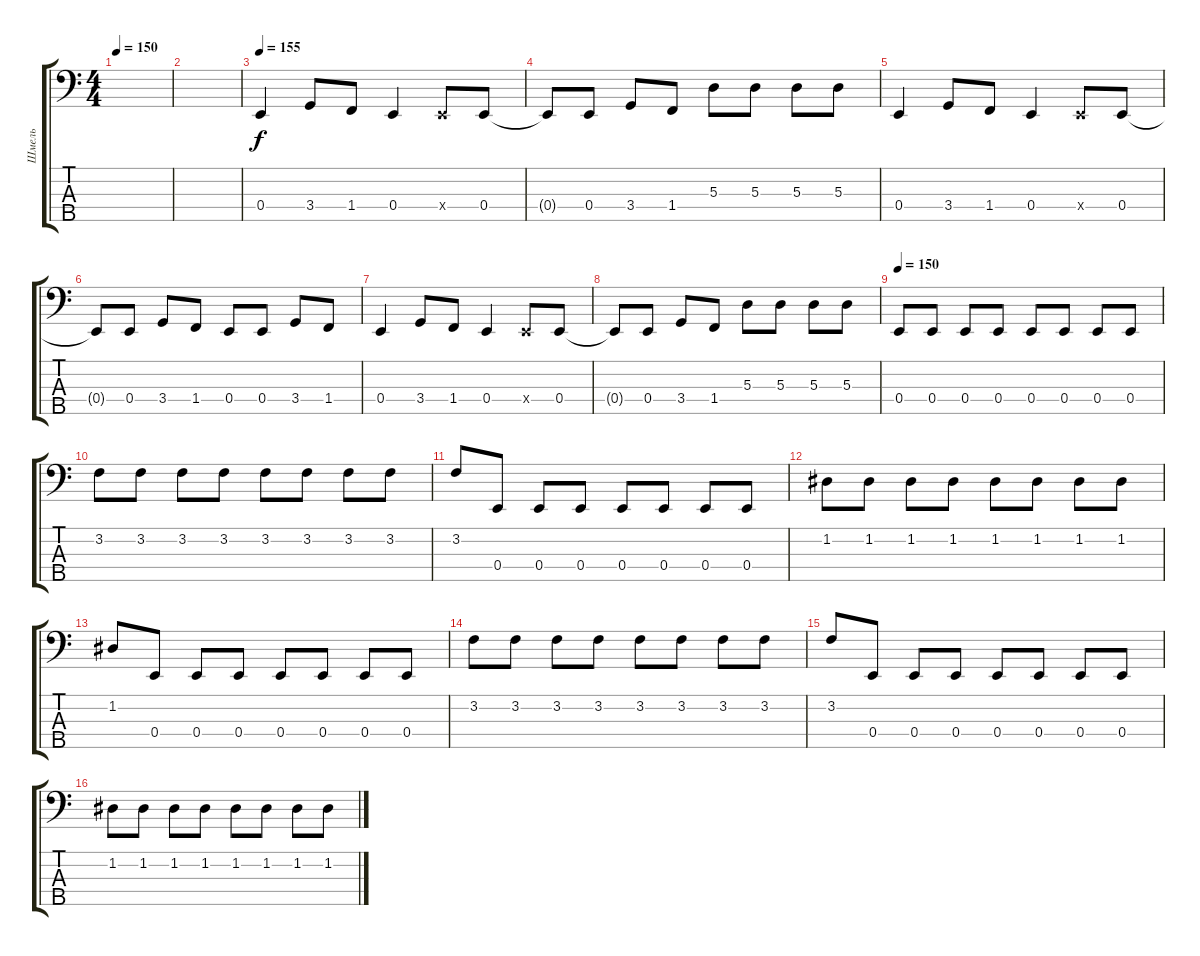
\track ("Шмель" "Шмель") {instrument electricbassfinger}
\staff {score tabs}
\tuning (G2 D2 A1 E1 B0) {hide}
\ts (4 4)
\tempo 150
\clef f4
\ks c
|
|
\tempo 155
0.4.4 3.4.8 1.4.8 0.4.4 0.4{x}.8 0.4.8 |
0.4{t}.8 0.4.8 3.4.8 1.4.8 5.3.8 5.3.8 5.3.8 5.3.8 |
0.4.4 3.4.8 1.4.8 0.4.4 0.4{x}.8 0.4.8 |
0.4{t}.8 0.4.8 3.4.8 1.4.8 0.4.8 0.4.8 3.4.8 1.4.8 |
0.4.4 3.4.8 1.4.8 0.4.4 0.4{x}.8 0.4.8 |
0.4{t}.8 0.4.8 3.4.8 1.4.8 5.3.8 5.3.8 5.3.8 5.3.8 |
\tempo 150
0.4.8 0.4.8 0.4.8 0.4.8 0.4.8 0.4.8 0.4.8 0.4.8 |
3.2.8 3.2.8 3.2.8 3.2.8 3.2.8 3.2.8 3.2.8 3.2.8 |
3.2.8 0.4.8 0.4.8 0.4.8 0.4.8 0.4.8 0.4.8 0.4.8 |
1.2.8 1.2.8 1.2.8 1.2.8 1.2.8 1.2.8 1.2.8 1.2.8 |
1.2.8 0.4.8 0.4.8 0.4.8 0.4.8 0.4.8 0.4.8 0.4.8 |
3.2.8 3.2.8 3.2.8 3.2.8 3.2.8 3.2.8 3.2.8 3.2.8 |
3.2.8 0.4.8 0.4.8 0.4.8 0.4.8 0.4.8 0.4.8 0.4.8 |
1.2.8 1.2.8 1.2.8 1.2.8 1.2.8 1.2.8 1.2.8 1.2.8
